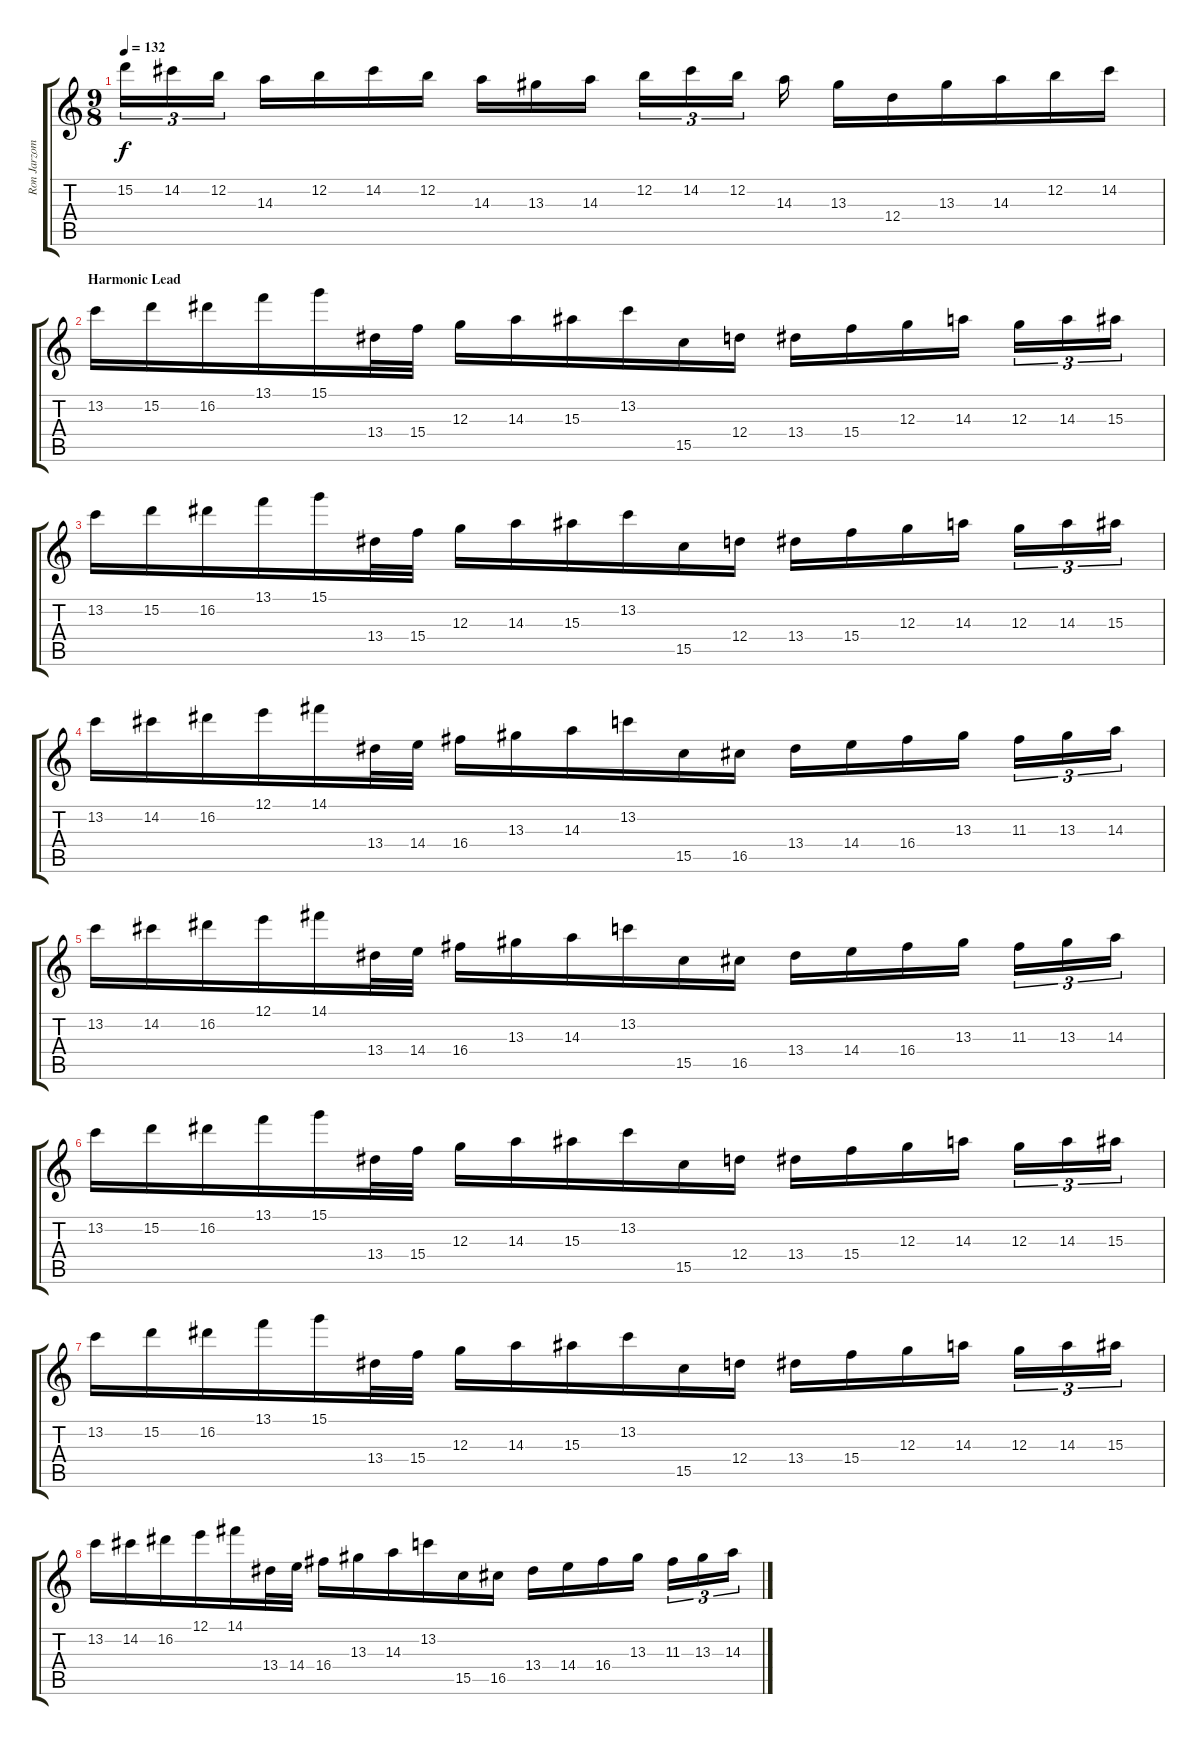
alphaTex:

\track ("Ron Jarzombek" "Ron Jarzom") {instrument distortionguitar}
\staff {score tabs}
\tuning (E4 B3 G3 D3 A2 E2) {hide}
\ts (9 8)
\tempo 132
\clef g2
\ks c
15.2.16{tu (3 2) dy f} 14.2.16{tu (3 2)} 12.2.16{tu (3 2)} 14.3.16 12.2.16 14.2.16 12.2.16 14.3.16 13.3.16 14.3.16 12.2.16{tu (3 2)} 14.2.16{tu (3 2)} 12.2.16{tu (3 2)} 14.3.16 13.3.16 12.4.16 13.3.16 14.3.16 12.2.16 14.2.16 |
\section ("" "Harmonic Lead")
13.2.16{balance 16} 15.2.16 16.2.16 13.1.16 15.1.16 13.4.32 15.4.32 12.3.16 14.3.16 15.3.16 13.2.16 15.5.16 12.4.16 13.4.16 15.4.16 12.3.16 14.3.16 12.3.16{tu (3 2)} 14.3.16{tu (3 2)} 15.3.16{tu (3 2)} |
13.2.16 15.2.16 16.2.16 13.1.16 15.1.16 13.4.32 15.4.32 12.3.16 14.3.16 15.3.16 13.2.16 15.5.16 12.4.16 13.4.16 15.4.16 12.3.16 14.3.16 12.3.16{tu (3 2)} 14.3.16{tu (3 2)} 15.3.16{tu (3 2)} |
13.2.16 14.2.16 16.2.16 12.1.16 14.1.16 13.4.32 14.4.32 16.4.16 13.3.16 14.3.16 13.2.16 15.5.16 16.5.16 13.4.16 14.4.16 16.4.16 13.3.16 11.3.16{tu (3 2)} 13.3.16{tu (3 2)} 14.3.16{tu (3 2)} |
13.2.16 14.2.16 16.2.16 12.1.16 14.1.16 13.4.32 14.4.32 16.4.16 13.3.16 14.3.16 13.2.16 15.5.16 16.5.16 13.4.16 14.4.16 16.4.16 13.3.16 11.3.16{tu (3 2)} 13.3.16{tu (3 2)} 14.3.16{tu (3 2)} |
13.2.16 15.2.16 16.2.16 13.1.16 15.1.16 13.4.32 15.4.32 12.3.16 14.3.16 15.3.16 13.2.16 15.5.16 12.4.16 13.4.16 15.4.16 12.3.16 14.3.16 12.3.16{tu (3 2)} 14.3.16{tu (3 2)} 15.3.16{tu (3 2)} |
13.2.16 15.2.16 16.2.16 13.1.16 15.1.16 13.4.32 15.4.32 12.3.16 14.3.16 15.3.16 13.2.16 15.5.16 12.4.16 13.4.16 15.4.16 12.3.16 14.3.16 12.3.16{tu (3 2)} 14.3.16{tu (3 2)} 15.3.16{tu (3 2)} |
13.2.16 14.2.16 16.2.16 12.1.16 14.1.16 13.4.32 14.4.32 16.4.16 13.3.16 14.3.16 13.2.16 15.5.16 16.5.16 13.4.16 14.4.16 16.4.16 13.3.16 11.3.16{tu (3 2)} 13.3.16{tu (3 2)} 14.3.16{tu (3 2)}
